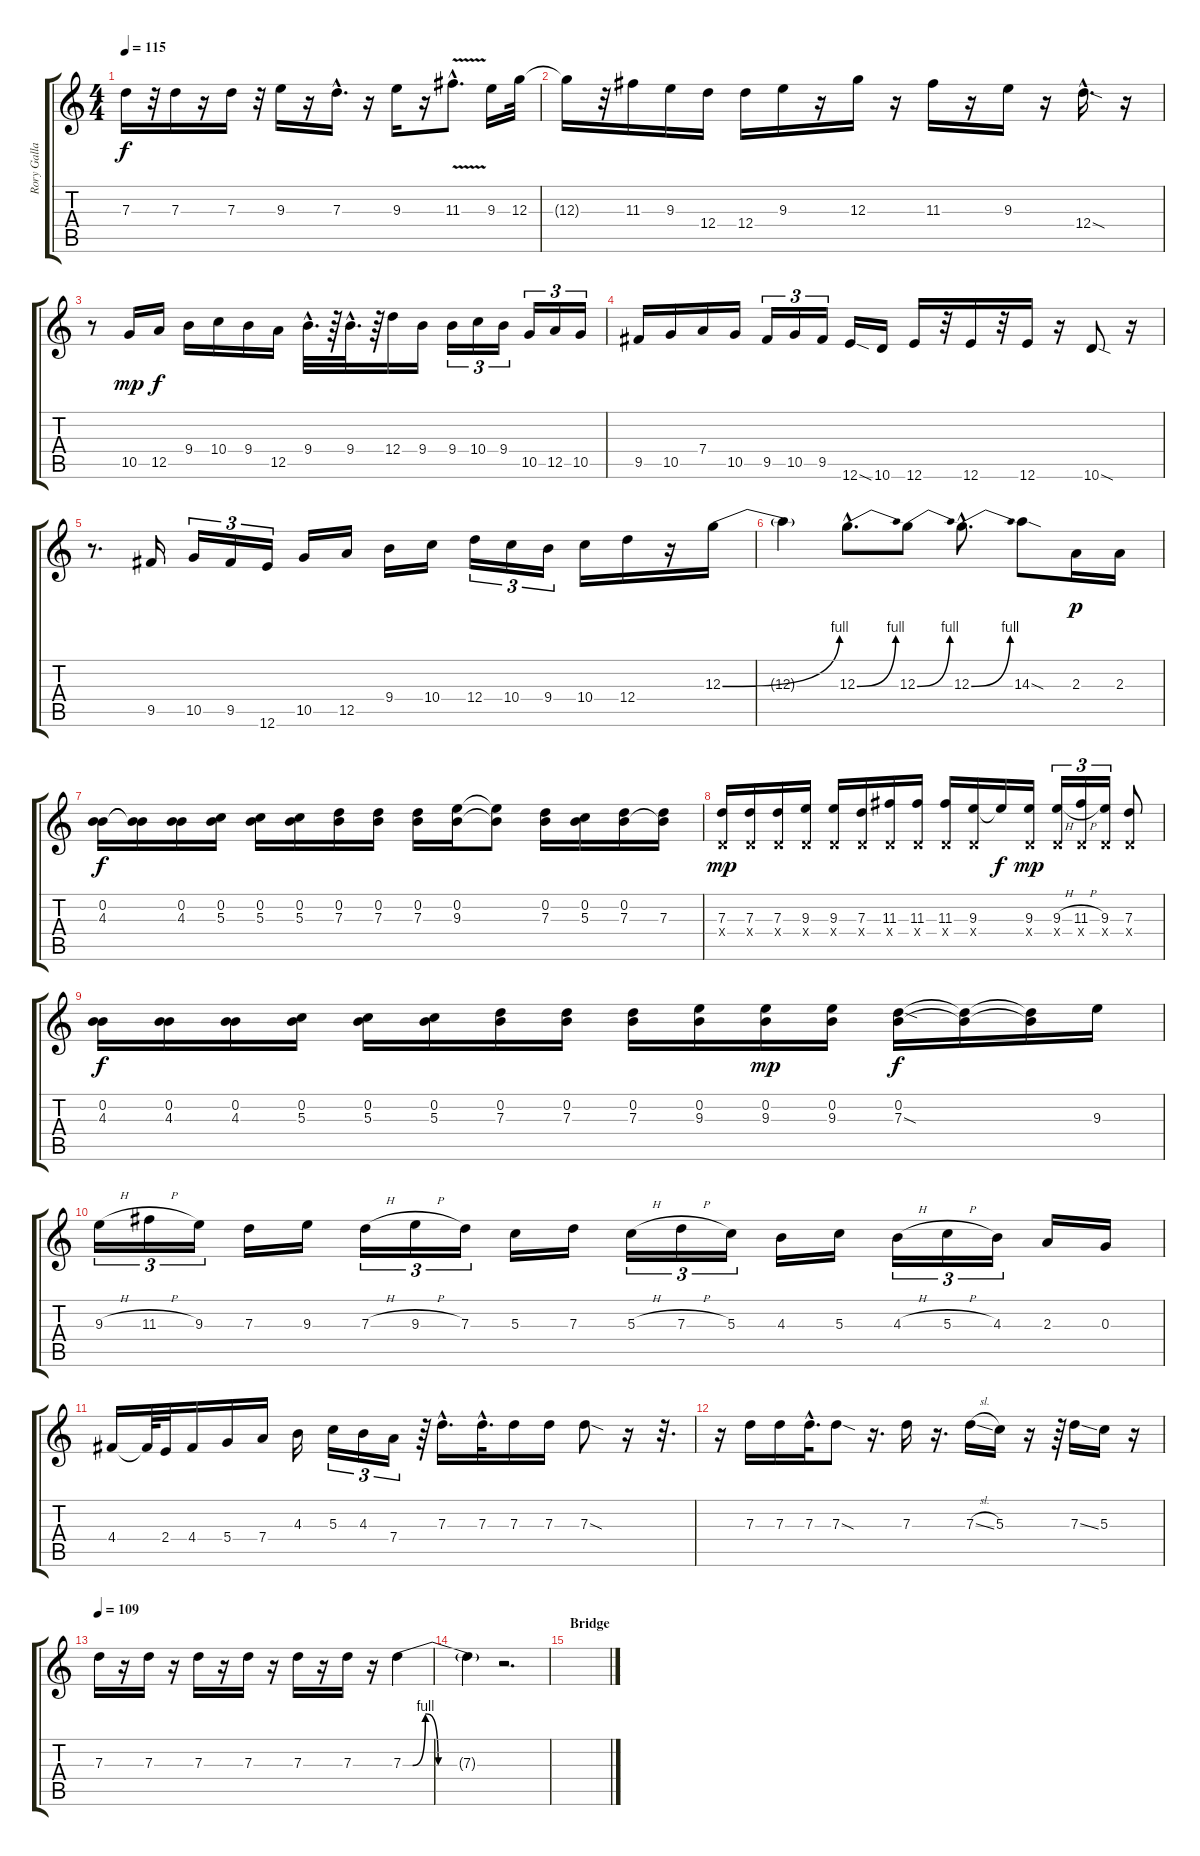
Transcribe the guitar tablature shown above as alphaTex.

\track ("Rory Gallagher Lead (For Sound)" "Rory Galla") {instrument electricguitarclean}
\staff {score tabs}
\tuning (E4 B3 G3 D3 A2 E2) {hide}
\ts (4 4)
\tempo 115
\clef g2
\ks c
7.3.16{dy f} r.32 7.3.16 r.16 7.3.16 r.32 9.3.16 r.16 7.3{hac}.16{d} r.16 9.3.16 r.16 11.3{v hac}.8{d} 9.3.16 12.3.32 |
12.3{t}.16 r.32 11.3.16 9.3.16 12.4.16 12.4.16 9.3.16 r.16 12.3.16 r.16 11.3.16 r.16 9.3.16 r.16 12.4{sod hac}.16{d} r.16 |
r.8 10.5.16{dy mp} 12.5.16{dy f} 9.4.16 10.4.16 9.4.16 12.5.16 9.4{hac}.32{d} r.64 9.4{hac}.32{d} r.64 12.4.16 9.4.16 9.4.16{tu (3 2)} 10.4.16{tu (3 2)} 9.4.16{tu (3 2)} 10.5.16{tu (3 2)} 12.5.16{tu (3 2)} 10.5.16{tu (3 2)} |
9.5.16 10.5.16 7.4.16 10.5.16 9.5.16{tu (3 2)} 10.5.16{tu (3 2)} 9.5.16{tu (3 2)} 12.6{sod}.16 10.6.16 12.6.16 r.32 12.6.16 r.32 12.6.16 r.16 10.6{sod}.8 r.16 |
r.8{d} 9.5.16 10.5.16{tu (3 2)} 9.5.16{tu (3 2)} 12.6.16{tu (3 2)} 10.5.16 12.5.16 9.4.16 10.4.16 12.4.16{tu (3 2)} 10.4.16{tu (3 2)} 9.4.16{tu (3 2)} 10.4.16 12.4.16 r.16 12.3{be (bend 0 0 60 4)}.16 |
12.3{t}.4 12.3{be (bend 0 0 60 4) hac}.8{d} 12.3{be (bend 0 0 60 4)}.8 12.3{be (bend 0 0 60 4) hac}.8{d} 14.3{sod}.8 2.3.16{dy p} 2.3.16 |
(0.2 4.3).16{dy f} (0.2{t} 4.3{t}).16 (0.2 4.3).16 (0.2 5.3).16 (0.2 5.3).16 (0.2 5.3).16 (0.2 7.3).16 (0.2 7.3).16 (0.2 7.3).16 (0.2 9.3).16 (0.2{t} 9.3{t}).8 (0.2 7.3).16 (0.2 5.3).16 (0.2 7.3).16 (0.2{t} 7.3).16 |
(7.3 0.4{x}).16{dy mp} (7.3 0.4{x}).16 (7.3 0.4{x}).16 (9.3 0.4{x}).16 (9.3 0.4{x}).16 (7.3 0.4{x}).16 (11.3 0.4{x}).16 (11.3 0.4{x}).16 (11.3 0.4{x}).16 (9.3 0.4{x}).16 9.3{t}.16{dy f} (9.3 0.4{x}).16{dy mp} (9.3{h} 0.4{x}).16{tu (3 2)} (11.3{h} 0.4{x}).16{tu (3 2)} (9.3 0.4{x}).16{tu (3 2)} (7.3 0.4{x}).8 |
(0.2 4.3).16{dy f} (0.2 4.3).16 (0.2 4.3).16 (0.2 5.3).16 (0.2 5.3).16 (0.2 5.3).16 (0.2 7.3).16 (0.2 7.3).16 (0.2 7.3).16 (0.2 9.3).16 (0.2 9.3).16{dy mp} (0.2 9.3).16 (0.2 7.3{sod}).16{dy f} (0.2{t} 7.3{t}).16 (0.2{t} 7.3{t}).16 9.3.16 |
9.3{h}.16{tu (3 2)} 11.3{h}.16{tu (3 2)} 9.3.16{tu (3 2)} 7.3.16 9.3.16 7.3{h}.16{tu (3 2)} 9.3{h}.16{tu (3 2)} 7.3.16{tu (3 2)} 5.3.16 7.3.16 5.3{h}.16{tu (3 2)} 7.3{h}.16{tu (3 2)} 5.3.16{tu (3 2)} 4.3.16 5.3.16 4.3{h}.16{tu (3 2)} 5.3{h}.16{tu (3 2)} 4.3.16{tu (3 2)} 2.3.16 0.3.16 |
4.4.16 4.4{t}.64 2.4.32 4.4.16 5.4.16 7.4.16 4.3.16 5.3.16{tu (3 2)} 4.3.16{tu (3 2)} 7.4.16{tu (3 2)} r.64 7.3{hac}.16{d} 7.3{hac}.32{d} 7.3.16 7.3.16 7.3{sod}.8 r.16 r.32{d} |
r.16 7.3.16 7.3.16 7.3{hac}.32{d} 7.3{sod}.8 r.16{d} 7.3.16 r.16{d} 7.3{sl}.16 5.3.16 r.16 r.64 7.3{ss}.16 5.3.16 r.16 |
\tempo 109
7.3.16 r.16 7.3.16 r.16 7.3.16 r.16 7.3.16 r.16 7.3.16 r.16 7.3.16 r.16 7.3{be (custom 0 0 6 0 14 4 22 0 60 0)}.4 |
7.3{t}.4 r.2{d} |
\section ("" "Bridge")
